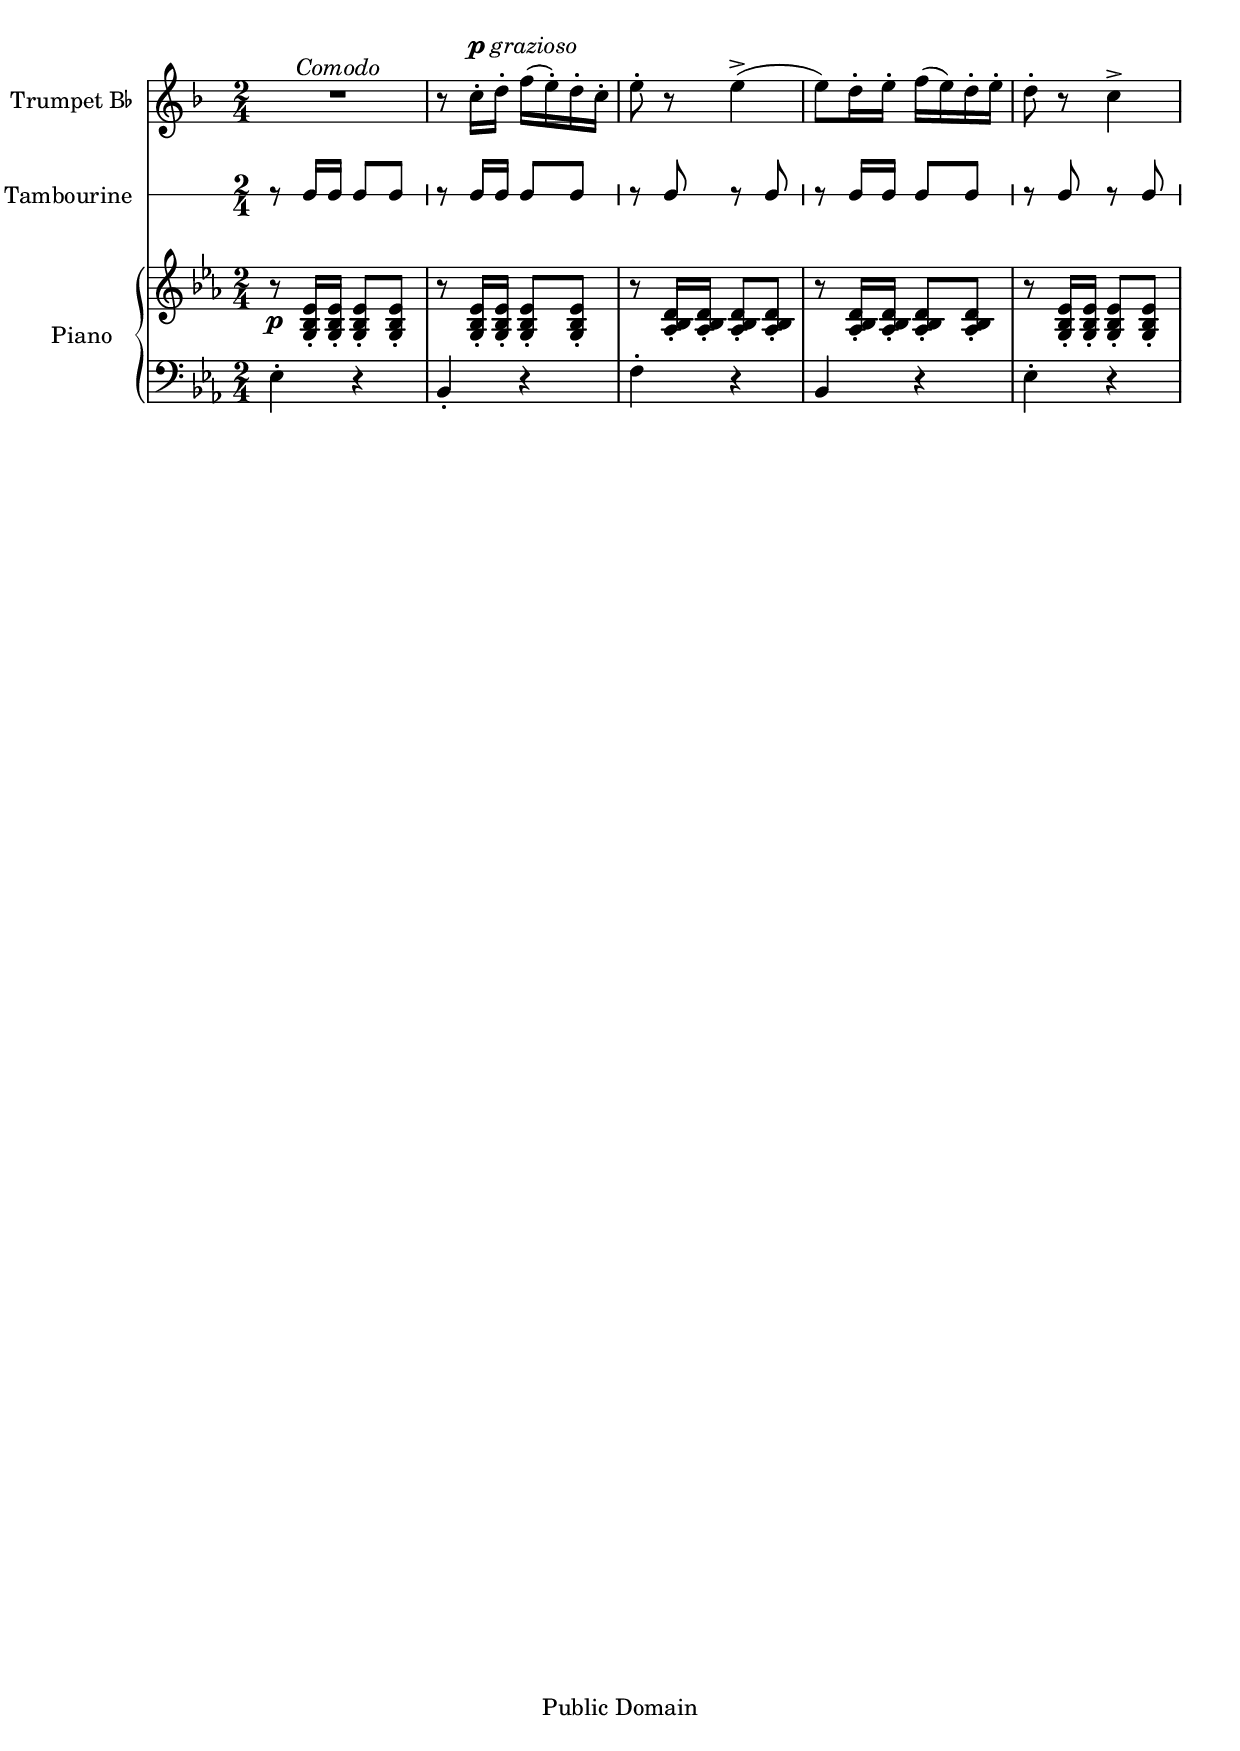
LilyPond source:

\version "2.19.0"
\include "catalan.ly"

\header {
  lsrtags = "headword"
  texidoc = ""
  doctitle = "headword"
}

\header {
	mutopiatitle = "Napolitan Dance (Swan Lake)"
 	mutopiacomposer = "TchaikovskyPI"
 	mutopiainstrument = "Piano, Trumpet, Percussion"
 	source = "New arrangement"
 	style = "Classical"
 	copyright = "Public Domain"
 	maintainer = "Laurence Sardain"
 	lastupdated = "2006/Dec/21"
%	title = "Le Lac des Cygnes"
%	subtitle = "Danse Napolitaine"
%	composer = "Piotr Ilitch Tchaïkovski"
%	arranger = "arr. Laurence Sardain"
%       footer = "Mutopia-2006/12/22-896"
}

trompette = \relative do'' {
  \clef treble
  \key mib \major
  \time 2/4
  R2^\markup { \italic Comodo } |
  r8 \once \override TextScript.padding = #2.0
  sib16-.^\markup {\dynamic p \italic grazioso} do-. mib( re)-. do-. sib-. |
  re8-. r8 re4->( |
  re8) do16-. re-. mib( re) do-. re-. |
  do8-. r8 sib4-> |
}

tambourin = \drummode {
  \time 2/4
  r8 tamb16 16 8 8 |
  r8 16 16 8 8 |
  r8 8 r8 8 |
  r8 16 16 8 8 |
  r8 8 r8 8 |
}

upper = \relative do' {
  \clef treble
  \key mib \major
  \time 2/4
  r8\p <sol sib mib>16-. <sol sib mib>-. <sol sib mib>8-. <sol sib mib>-. |
  r8 <sol sib mib>16-. <sol sib mib>-. <sol sib mib>8-. <sol sib mib>-. |
  r8 <lab sib re>16-. <lab sib re>-. <lab sib re>8-. <lab sib re>-. |
  r8 <lab sib re>16-. <lab sib re>-. <lab sib re>8-. <lab sib re>-. |
  r8 <sol sib mib>16-. <sol sib mib>-. <sol sib mib>8-. <sol sib mib>-. |
}

lower = \relative do {
  \clef bass
  \key mib \major
  \time 2/4
  mib4-. r4 |
  sib-. r |
  fa'-. r |
  sib, r |
  mib4-. r4 |
}


\score {
  <<
    \context Staff = "trumpet" <<
      \set Staff.instrumentName = \markup { "Trumpet" \concat{ B \teeny \raise #0.4 \flat } }
      \transpose sib do'
      \trompette
    >>
    \context RhythmicStaff = "tambourin" <<
      \set Staff.instrumentName = "Tambourine"
      \tambourin
    >>
    \context PianoStaff = "prima" <<
      \set PianoStaff.instrumentName = "Piano  "
      \context Staff = "uppera" \upper
      \context Staff = "lowera" \lower
    >>
  >>
  \layout { }
}
\score {
  <<
    \context Staff = "trumpet" {
      \set Staff.midiInstrument = "trumpet"
      \trompette
    }
    \context DrumStaff = "tambourin" {
      \tambourin
    }
    \context Staff = "piano" <<
      \upper
      \lower
    >>
  >>
  \midi {
    \tempo 4 = 72
  }
}
